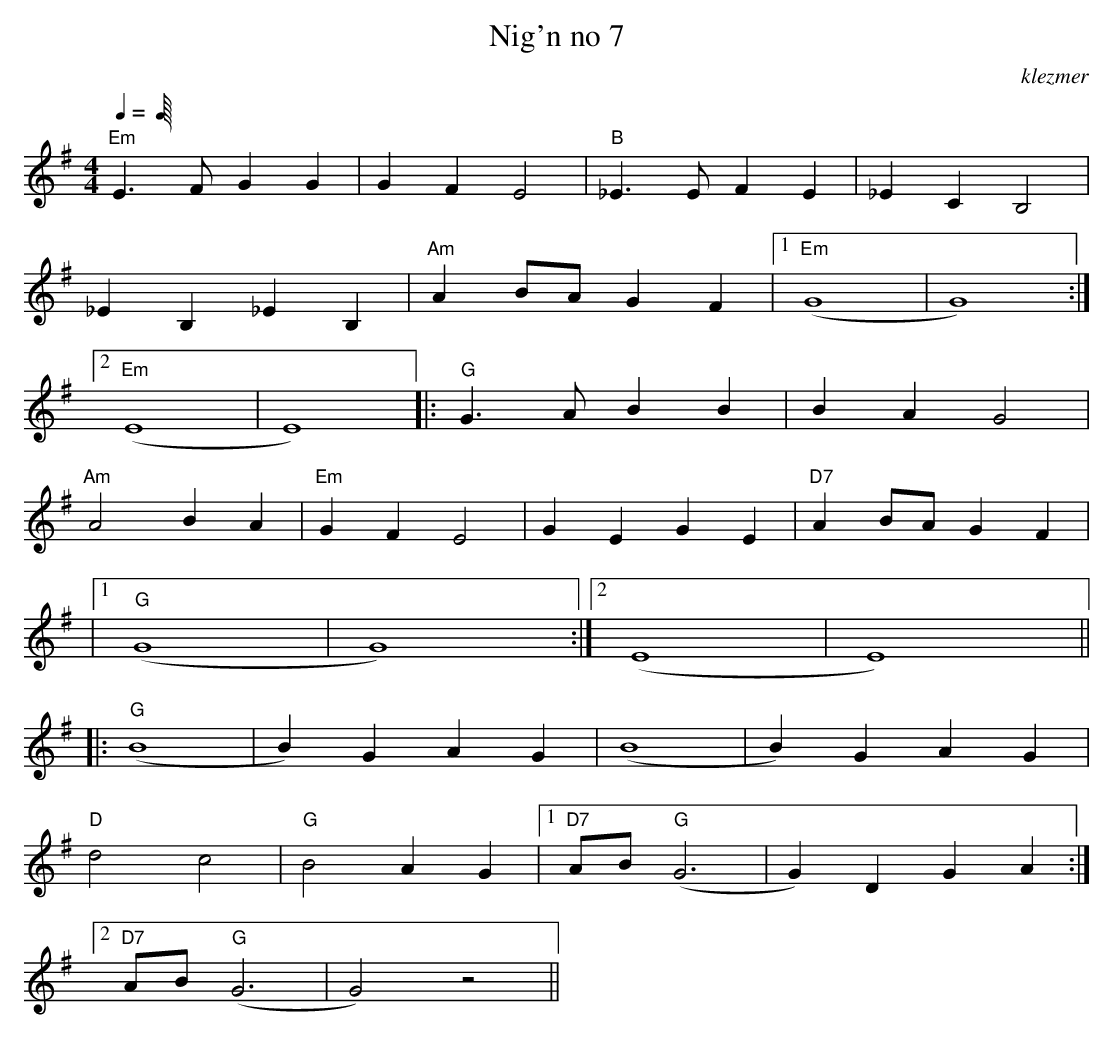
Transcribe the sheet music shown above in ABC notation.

X:1
T:Nig'n no 7
O:klezmer
M:4/4
L:1/8
Q:1/4=
K:Em
V:1
"Em" E3 FG2 G2 |G2 F2 E4 |"B" _E3 EF2 E2 |_E2 C2 B,4 |
_E2 B,2 _E2 B,2 |"Am" A2 BA G2 F2 |1 "Em" (G8 |G8) :|2
"Em" (E8 |E8) || |:"G" G3 AB2 B2 |B2 A2 G4 |
"Am" A4 B2 A2 |"Em" G2 F2 E4 |G2 E2 G2 E2 |"D7" A2 BA G2 F2 |
|1 "G" (G8 |G8) :|2 (E8 |E8) || |:
"G" (B8 |B2) G2 A2 G2 |(B8 |B2) G2 A2 G2 |
"D" d4 c4 |"G" B4 A2 G2 |1 "D7" AB "G" (G6 |G2) D2 G2 A2 :|2
"D7" AB "G" (G6 |G4) z4 ||
